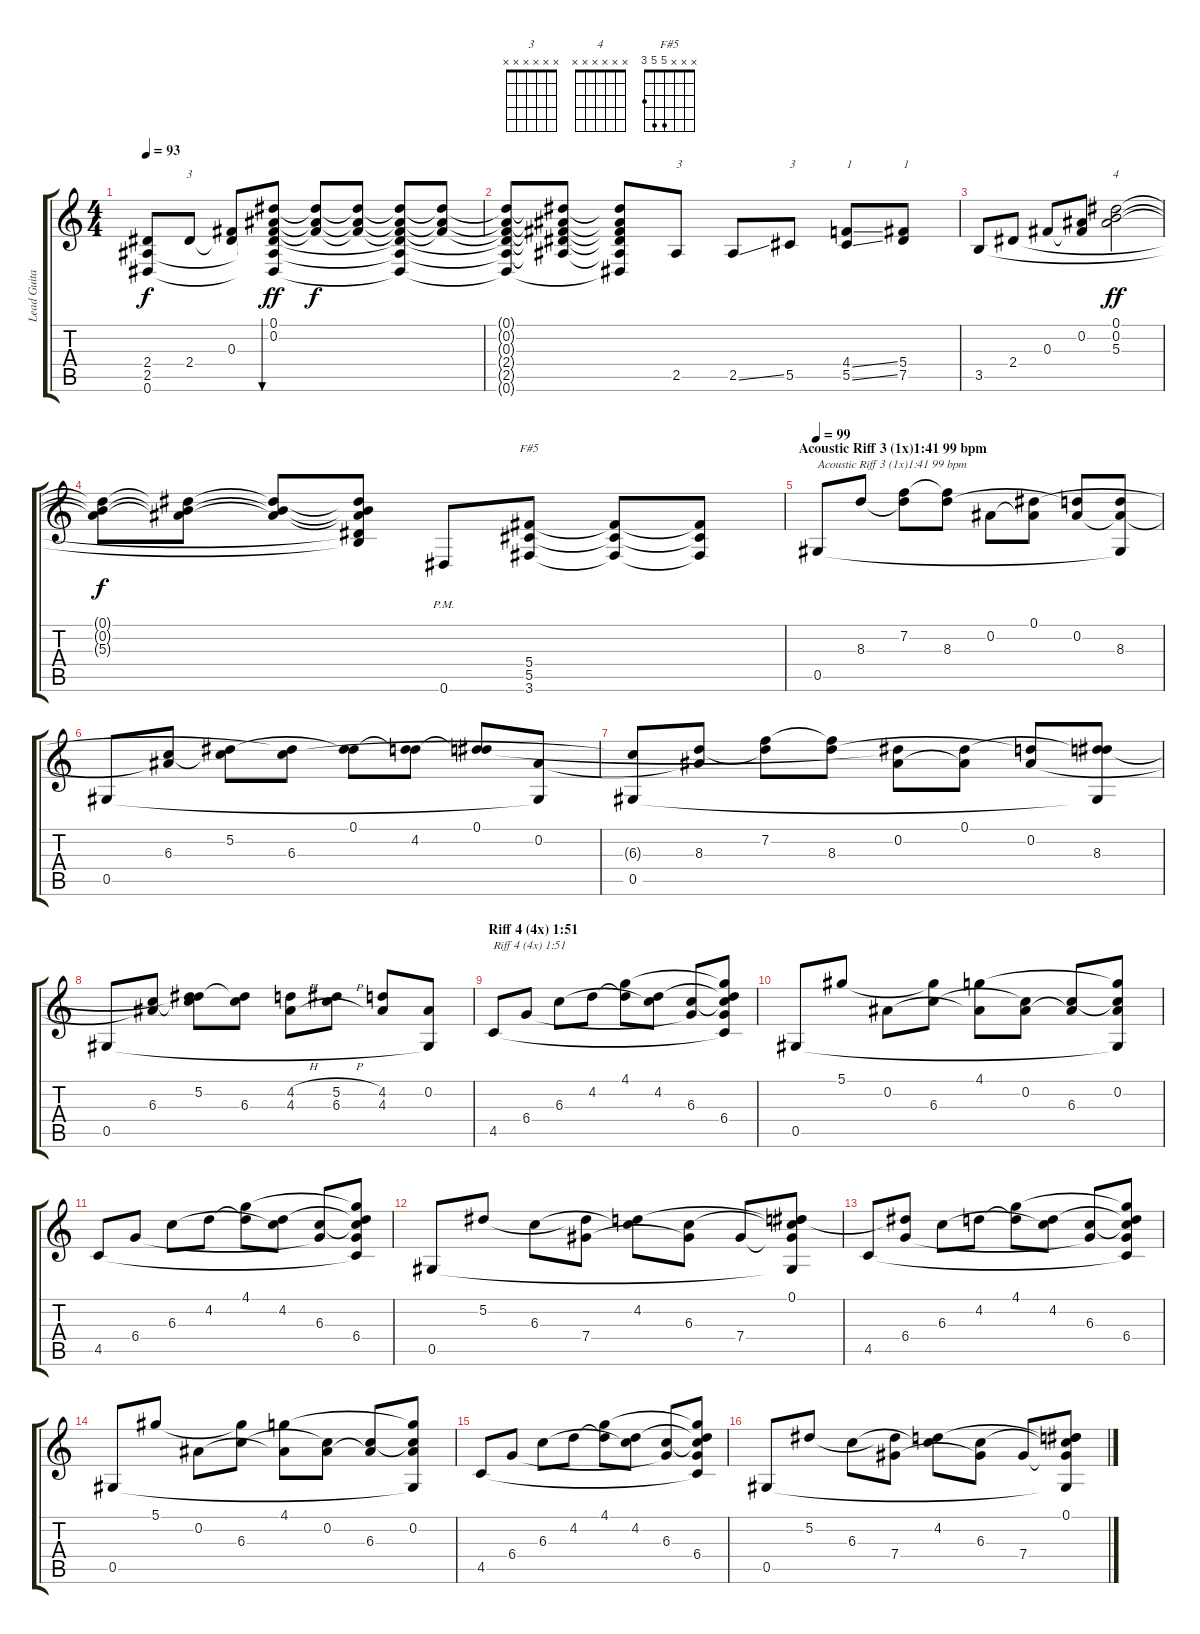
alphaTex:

\track ("Lead Guitar" "Lead Guita") {instrument acousticguitarnylon}
\staff {score tabs}
\tuning (Eb4 Bb3 Gb3 Db3 Ab2 Eb2) {hide}
\chord ("3" x x x x x x)
\chord ("4" x x x x x x)
\chord ("F#5" x x x 5 5 3)
\ts (4 4)
\tempo 93
\clef g2
\ks c
(2.4 2.5 0.6).8{dy f} 2.4.8{ch "3"} (0.3 2.4{t}).8 (0.1 0.2 0.3{t} 2.4{t} 2.5{t} 0.6{t}).8{bu 30 dy ff} (0.1{t} 0.2{t} 0.3{t}).8{dy f} (0.1{t} 0.2{t} 0.3{t}).8 (0.1{t} 0.2{t} 0.3{t} 2.4{t} 2.5{t} 0.6{t}).8 (0.1{t} 0.2{t} 0.3{t}).8 |
(0.1{t} 0.2{t} 0.3{t} 2.4{t} 2.5{t} 0.6{t}).8 (0.1{t} 0.2{t} 0.3{t} 2.4{t} 2.5{t}).8 (0.1{t} 0.2{t} 0.3{t} 2.4{t} 2.5{t} 0.6{t}).8 2.5.8{txt "3"} 2.5{ss}.8 5.5.8{txt "3"} (4.4{ss} 5.5{ss}).8{txt "1"} (5.4 7.5).8{txt "1"} |
3.5.8 2.4.8 0.3.8 (0.2 0.3{t}).8 (0.1 0.2 5.3).2{ch "4" dy ff} |
(0.1{t} 0.2{t} 5.3{t}).8{dy f} (0.1{t} 0.2{t} 5.3{t}).8 (0.1{t} 0.2{t} 5.3{t}).8 (0.1{t} 0.2{t} 5.3{t} 2.4{t} 3.5{t}).8 0.6{pm}.8 (5.4 5.5 3.6).8{ch "F#5"} (5.4{t} 5.5{t} 3.6{t}).8 (5.4{t} 5.5{t} 3.6{t}).8 |
\section ("" "Acoustic Riff 3 (1x)1:41 99 bpm")
\tempo 99
0.5.8{txt "Acoustic Riff 3 (1x)1:41 99 bpm" instrument acousticguitarnylon} 8.3.8 (7.2 8.3{t}).8 (7.2{t} 8.3).8 0.2.8 (0.1 0.2{t}).8 (0.2 8.3{t}).8 (0.2{t} 8.3 0.5{t}).8 |
0.5.8 (0.2{t} 6.3).8 (5.2 6.3{t}).8 (0.1{t} 6.3).8 (0.1 5.2{t}).8 (0.1{t} 4.2).8 (0.1 4.2{t}).8 (0.2 0.5{t}).8 |
(6.3{t} 0.5).8 (0.2{t} 8.3).8 (7.2 8.3{t}).8 (7.2{t} 8.3).8 (0.1{t} 0.2).8 (0.1 0.2{t}).8 (0.2 8.3{t}).8 (0.1{t} 8.3 0.5{t}).8 |
0.5.8 (0.2{t} 6.3).8 (0.1{t} 5.2 6.3{t}).8 (5.2{t} 6.3).8 (4.2{h} 4.3{h}).8 (5.2{h} 6.3{h}).8 (4.2 4.3).8 (0.2 0.5{t}).8 |
\section ("" "Riff 4 (4x) 1:51")
4.5.8{txt "Riff 4 (4x) 1:51"} 6.4.8 6.3.8 4.2.8 (4.1 4.2{t}).8 (4.2 6.3{t}).8 (6.3 6.4{t}).8 (4.1{t} 4.2{t} 6.3{t} 6.4 4.5{t}).8 |
0.5.8 5.1.8 0.2.8 (5.1{t} 6.3).8 (4.1 0.2{t}).8 (0.2 6.3{t}).8 (0.2{t} 6.3).8 (4.1{t} 0.2 6.3{t} 0.5{t}).8 |
4.5.8 6.4.8 6.3.8 4.2.8 (4.1 4.2{t}).8 (4.2 6.3{t}).8 (6.3 6.4{t}).8 (4.1{t} 4.2{t} 6.3{t} 6.4 4.5{t}).8 |
0.5.8 5.2.8 6.3.8 (5.2{t} 7.4).8 (4.2 6.3{t}).8 (6.3 7.4{t}).8 7.4.8 (0.1 4.2{t} 6.3{t} 7.4{t} 0.5{t}).8 |
4.5.8 (0.1{t} 6.4).8 6.3.8 4.2.8 (4.1 4.2{t}).8 (4.2 6.3{t}).8 (6.3 6.4{t}).8 (4.1{t} 4.2{t} 6.3{t} 6.4 4.5{t}).8 |
0.5.8 5.1.8 0.2.8 (5.1{t} 6.3).8 (4.1 0.2{t}).8 (0.2 6.3{t}).8 (0.2{t} 6.3).8 (4.1{t} 0.2 6.3{t} 0.5{t}).8 |
4.5.8 6.4.8 6.3.8 4.2.8 (4.1 4.2{t}).8 (4.2 6.3{t}).8 (6.3 6.4{t}).8 (4.1{t} 4.2{t} 6.3{t} 6.4 4.5{t}).8 |
0.5.8 5.2.8 6.3.8 (5.2{t} 7.4).8 (4.2 6.3{t}).8 (6.3 7.4{t}).8 7.4.8 (0.1 4.2{t} 6.3{t} 7.4{t} 0.5{t}).8
